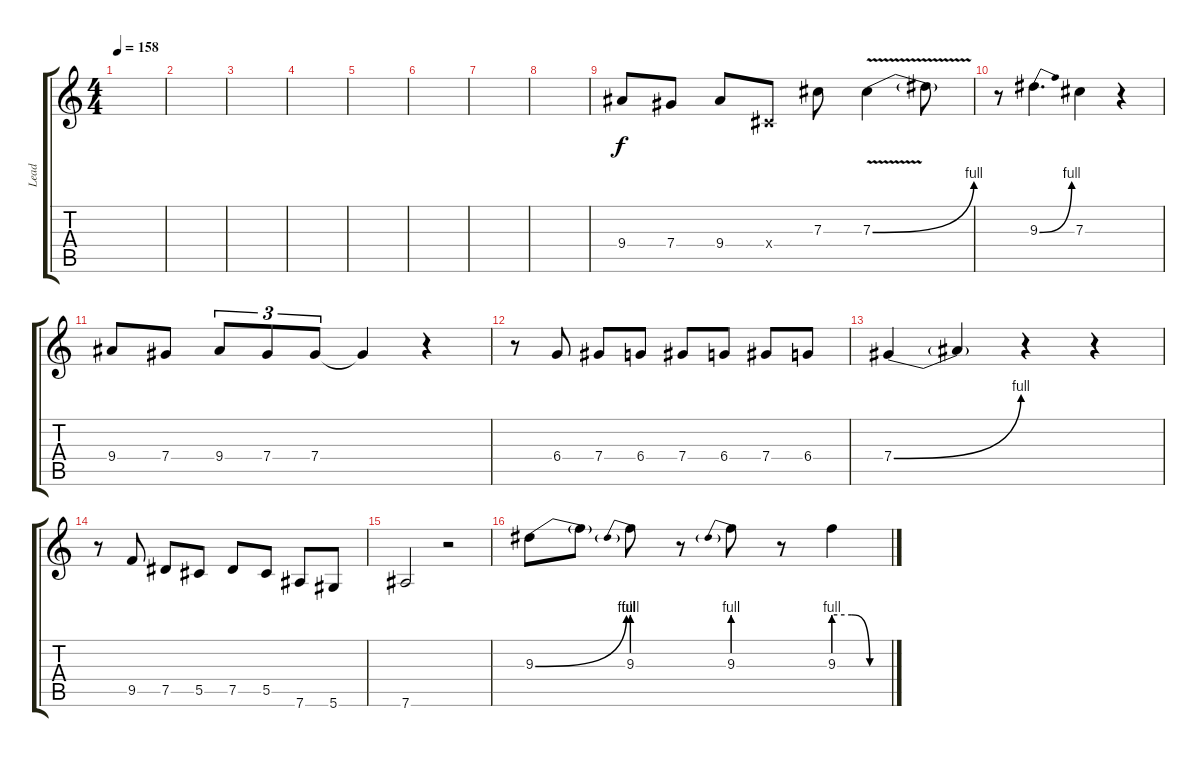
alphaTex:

\track ("Lead" "Lead") {instrument overdrivenguitar}
\staff {score tabs}
\tuning (Eb4 Bb3 Gb3 Db3 Ab2 Eb2) {hide}
\ts (4 4)
\tempo 158
\clef g2
\ks c
|
|
|
|
|
|
|
|
9.4.8 7.4.8 9.4.8 0.4{x}.8 7.3.8 7.3{be (bend 0 0 60 4) v}.4 7.3{t}.8 |
r.8 9.3{be (bend 0 0 60 4)}.4{d} 7.3.4 r.4 |
9.4.8 7.4.8 9.4.8{tu (3 2)} 7.4.8{tu (3 2)} 7.4.8{tu (3 2)} 7.4{t}.4 r.4 |
r.8 6.4.8 7.4.8 6.4.8 7.4.8 6.4.8 7.4.8 6.4.8 |
7.4{be (bend 0 0 60 4)}.4 7.4{t}.4 r.4 r.4 |
r.8 9.5.8 7.5.8 5.5.8 7.5.8 5.5.8 7.6.8 5.6.8 |
7.6.2 r.2 |
9.3{be (bend 0 0 60 4)}.8 9.3{t}.8 9.3{be (prebend 0 4 60 4)}.8 r.8 9.3{be (prebend 0 4 60 4)}.8 r.8 9.3{be (custom 0 4 20 4 40 0 60 0)}.4
